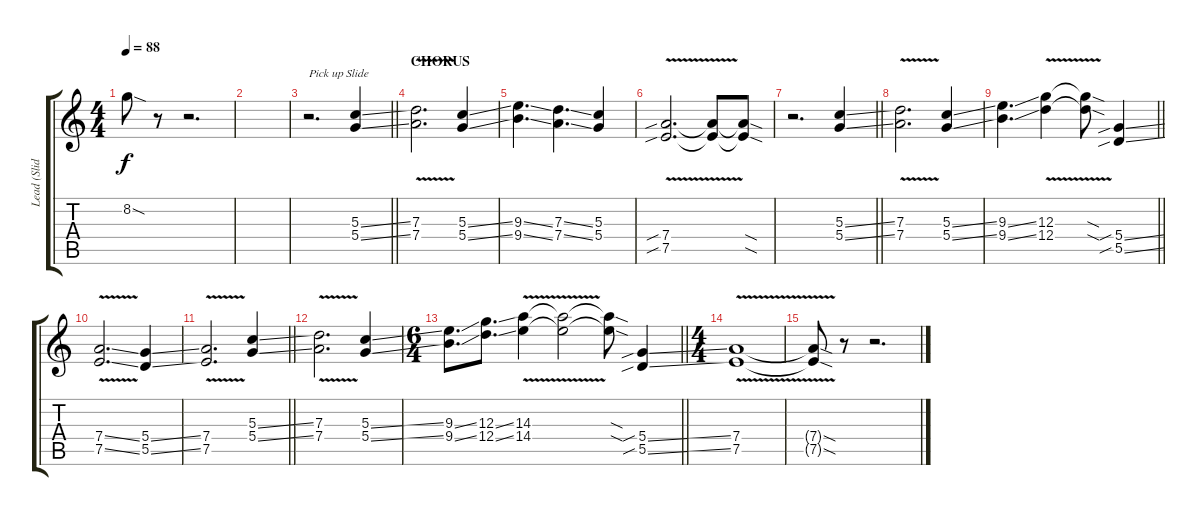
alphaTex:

\track ("Lead (Slide)" "Lead (Slid") {instrument overdrivenguitar}
\staff {score tabs}
\tuning (E4 B3 G3 D3 A2 E2) {hide}
\ts (4 4)
\tempo 88
\clef g2
\ks c
8.2{sod t}.8{dy f} r.8 r.2{d} |
|
\barLineRight lightlight
r.2{d txt "Pick up Slide"} (5.3{ss} 5.4{ss}).4 |
\section ("" "CHORUS")
(7.3{v} 7.4{v}).2{d} (5.3{ss} 5.4{ss}).4 |
(9.3{ss} 9.4{ss}).4{d} (7.3{ss} 7.4{ss}).4{d} (5.3 5.4).4 |
(7.4{v sib} 7.5{v sib}).2{d} (7.4{t} 7.5{t}).8 (7.4{sod t} 7.5{sod t}).8 |
\barLineRight lightlight
r.2{d} (5.3{ss} 5.4{ss}).4 |
(7.3{v} 7.4{v}).2{d} (5.3{ss} 5.4{ss}).4 |
\barLineRight lightlight
(9.3{ss} 9.4{ss}).4{d} (12.3{v} 12.4{v}).4 (12.3{sod t} 12.4{sod t}).8 (5.4{sib ss} 5.5{sib ss}).4 |
(7.4{v ss} 7.5{v ss}).2{d} (5.4{ss} 5.5{ss}).4 |
\barLineRight lightlight
(7.4{v} 7.5{v}).2{d} (5.3{ss} 5.4{ss}).4 |
(7.3{v} 7.4{v}).2{d} (5.3{ss} 5.4{ss}).4 |
\ts (6 4)
\barLineRight lightlight
(9.3{ss} 9.4{ss}).8{d} (12.3{ss} 12.4{ss}).8{d} (14.3{v} 14.4{v}).4 (14.3{t} 14.4{t}).2 (14.3{sod t} 14.4{sod t}).8 (5.4{sib ss} 5.5{sib ss}).4 |
\ts (4 4)
(7.4{v} 7.5{v}).1 |
(7.4{sod t} 7.5{sod t}).8 r.8 r.2{d}
